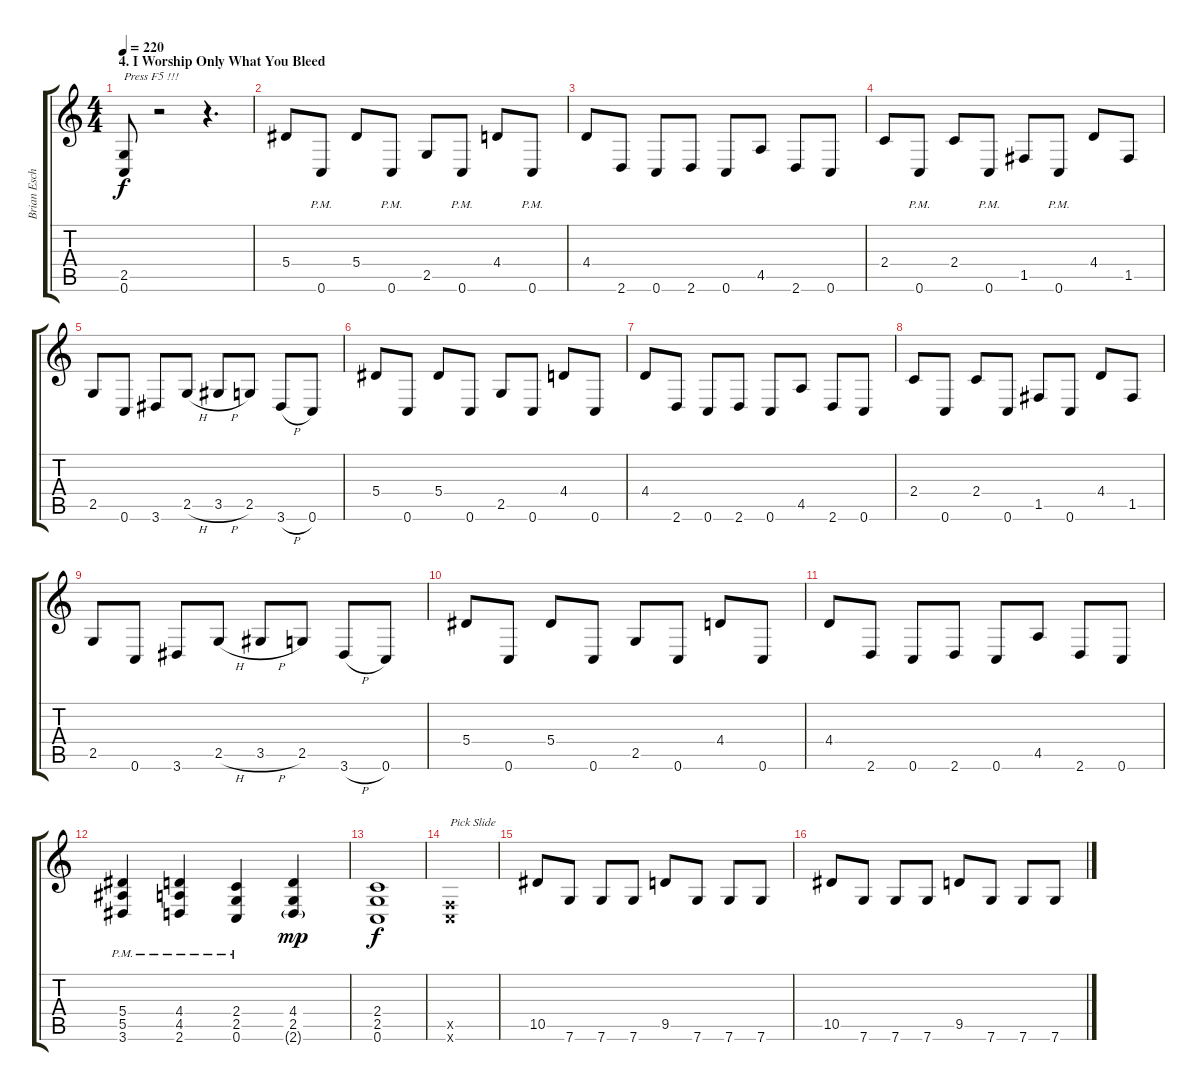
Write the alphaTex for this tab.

\track ("Brian Eschbach (Lead Guitar)" "Brian Esch") {instrument distortionguitar}
\staff {score tabs}
\tuning (C4 G3 Eb3 Bb2 F2 C2) {hide}
\ts (4 4)
\section ("" "4. I Worship Only What You Bleed")
\tempo 220
\clef g2
\ks c
(2.5 0.6).8{txt "Press F5 !!!" dy f} r.2 r.4{d} |
5.4.8 0.6{pm}.8 5.4.8 0.6{pm}.8 2.5.8 0.6{pm}.8 4.4.8 0.6{pm}.8 |
4.4.8 2.6.8 0.6.8 2.6.8 0.6.8 4.5.8 2.6.8 0.6.8 |
2.4.8 0.6{pm}.8 2.4.8 0.6{pm}.8 1.5.8 0.6{pm}.8 4.4.8 1.5.8 |
2.5.8 0.6.8 3.6.8 2.5{h}.8 3.5{h}.8 2.5.8 3.6{h}.8 0.6.8 |
5.4.8 0.6.8 5.4.8 0.6.8 2.5.8 0.6.8 4.4.8 0.6.8 |
4.4.8 2.6.8 0.6.8 2.6.8 0.6.8 4.5.8 2.6.8 0.6.8 |
2.4.8 0.6.8 2.4.8 0.6.8 1.5.8 0.6.8 4.4.8 1.5.8 |
2.5.8 0.6.8 3.6.8 2.5{h}.8 3.5{h}.8 2.5.8 3.6{h}.8 0.6.8 |
5.4.8 0.6.8 5.4.8 0.6.8 2.5.8 0.6.8 4.4.8 0.6.8 |
4.4.8 2.6.8 0.6.8 2.6.8 0.6.8 4.5.8 2.6.8 0.6.8 |
(5.4{pm} 5.5{pm} 3.6{pm}).4 (4.4{pm} 4.5{pm} 2.6{pm}).4 (2.4{pm} 2.5{pm} 0.6{pm}).4 (4.4 2.5 2.6{g}).4{dy mp} |
(2.4 2.5 0.6).1{dy f} |
(0.5{x} 0.6{x}).1{txt "Pick Slide"} |
10.5.8 7.6.8 7.6.8 7.6.8 9.5.8 7.6.8 7.6.8 7.6.8 |
10.5.8 7.6.8 7.6.8 7.6.8 9.5.8 7.6.8 7.6.8 7.6.8
